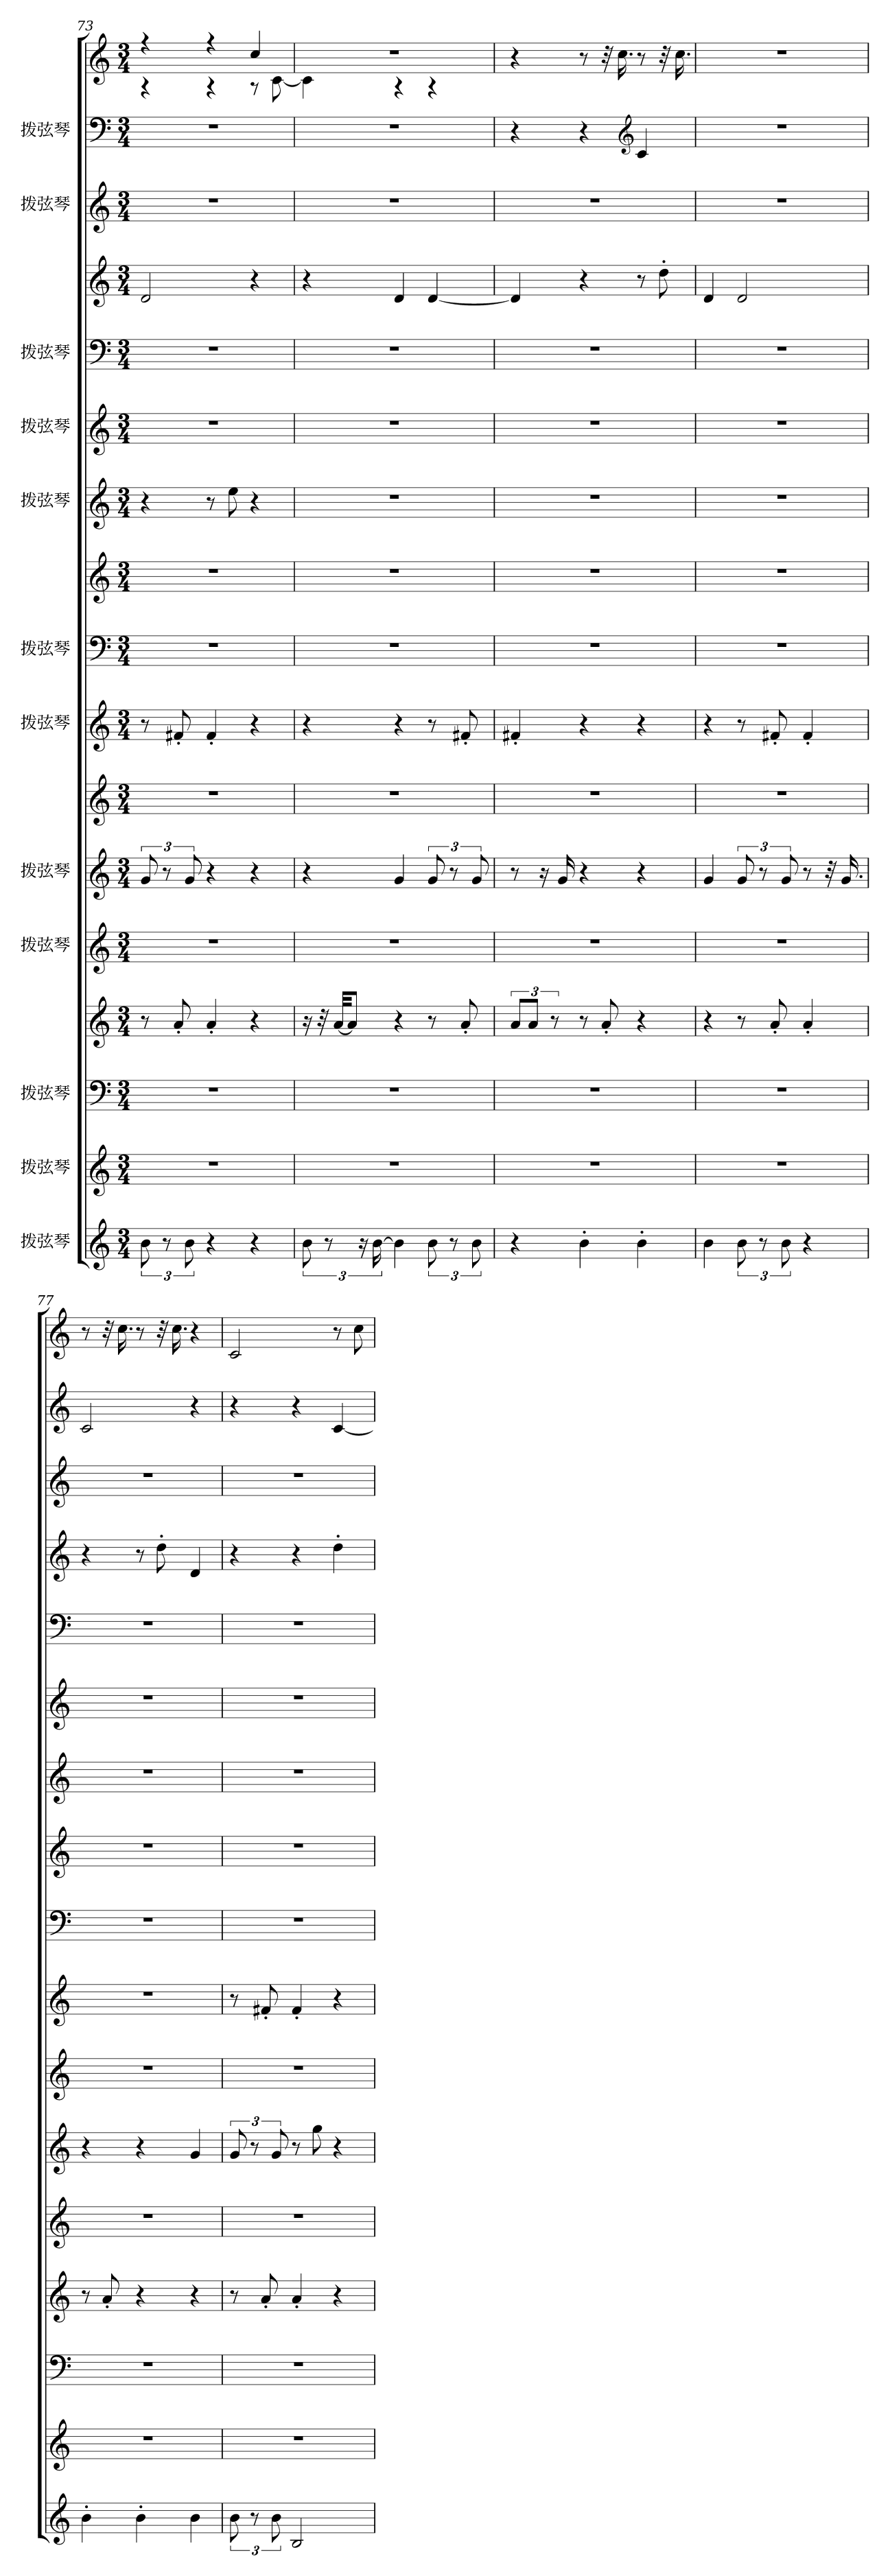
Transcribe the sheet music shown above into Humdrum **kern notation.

**kern	**kern	**kern	**kern	**kern	**kern	**kern	**kern	**kern	**kern	**kern	**kern	**kern	**kern	**kern	**kern	**kern
*part12	*part11	*part10	*part10	*part9	*part8	*part8	*part7	*part6	*part6	*part5	*part4	*part3	*part3	*part2	*part1	*part1
*staff17	*staff16	*staff15	*staff14	*staff13	*staff12	*staff11	*staff10	*staff9	*staff8	*staff7	*staff6	*staff5	*staff4	*staff3	*staff2	*staff1
*I"拨弦琴	*I"拨弦琴	*I"拨弦琴	*	*I"拨弦琴	*I"拨弦琴	*	*I"拨弦琴	*I"拨弦琴	*	*I"拨弦琴	*I"拨弦琴	*I"拨弦琴	*	*I"拨弦琴	*I"拨弦琴	*
*clefG2	*clefG2	*clefF4	*clefG2	*clefG2	*clefG2	*clefG2	*clefG2	*clefF4	*clefG2	*clefG2	*clefG2	*clefF4	*clefG2	*clefG2	*clefF4	*clefG2
*k[]	*k[]	*k[]	*k[]	*k[]	*k[]	*k[]	*k[]	*k[]	*k[]	*k[]	*k[]	*k[]	*k[]	*k[]	*k[]	*k[]
*M3/4	*M3/4	*M3/4	*M3/4	*M3/4	*M3/4	*M3/4	*M3/4	*M3/4	*M3/4	*M3/4	*M3/4	*M3/4	*M3/4	*M3/4	*M3/4	*M3/4
=73	=73	=73	=73	=73	=73	=73	=73	=73	=73	=73	=73	=73	=73	=73	=73	=73
*	*	*	*	*	*	*	*	*	*	*	*	*	*	*	*	*^
12b\	2.r	2.r	8r	2.r	12g/	2.r	8r	2.r	2.r	4r	2.r	2.r	2d/	2.r	2.r	4r	4r
12r	.	.	.	.	12r	.	.	.	.	.	.	.	.	.	.	.	.
.	.	.	8a'/	.	.	.	8f#X'/	.	.	.	.	.	.	.	.	.	.
12b\	.	.	.	.	12g/	.	.	.	.	.	.	.	.	.	.	.	.
4r	.	.	4a'/	.	4r	.	4f#'/	.	.	8r	.	.	.	.	.	4r	4r
.	.	.	.	.	.	.	.	.	.	8ee\	.	.	.	.	.	.	.
4r	.	.	4r	.	4r	.	4r	.	.	4r	.	.	4r	.	.	4cc/	8r
.	.	.	.	.	.	.	.	.	.	.	.	.	.	.	.	.	[8c\
=74	=74	=74	=74	=74	=74	=74	=74	=74	=74	=74	=74	=74	=74	=74	=74	=74	=74
12b\	2.r	2.r	16r	2.r	4r	2.r	4r	2.r	2.r	2.r	2.r	2.r	4r	2.r	2.r	2.r	4c\]
.	.	.	32r	.	.	.	.	.	.	.	.	.	.	.	.	.	.
12r	.	.	.	.	.	.	.	.	.	.	.	.	.	.	.	.	.
.	.	.	[32a/KKL	.	.	.	.	.	.	.	.	.	.	.	.	.	.
.	.	.	8a/J]	.	.	.	.	.	.	.	.	.	.	.	.	.	.
24r	.	.	.	.	.	.	.	.	.	.	.	.	.	.	.	.	.
[24b\	.	.	.	.	.	.	.	.	.	.	.	.	.	.	.	.	.
4b\]	.	.	4r	.	4g/	.	4r	.	.	.	.	.	4d/	.	.	.	4r
12b\	.	.	8r	.	12g/	.	8r	.	.	.	.	.	[4d/	.	.	.	4r
12r	.	.	.	.	12r	.	.	.	.	.	.	.	.	.	.	.	.
.	.	.	8a'/	.	.	.	8f#X'/	.	.	.	.	.	.	.	.	.	.
12b\	.	.	.	.	12g/	.	.	.	.	.	.	.	.	.	.	.	.
*	*	*	*	*	*	*	*	*	*	*	*	*	*	*	*	*v	*v
=75	=75	=75	=75	=75	=75	=75	=75	=75	=75	=75	=75	=75	=75	=75	=75	=75
4r	2.r	2.r	12a/L	2.r	8r	2.r	4f#X'/	2.r	2.r	2.r	2.r	2.r	4d/]	2.r	4r	4r
.	.	.	12a/J	.	.	.	.	.	.	.	.	.	.	.	.	.
.	.	.	.	.	16r	.	.	.	.	.	.	.	.	.	.	.
.	.	.	12r	.	.	.	.	.	.	.	.	.	.	.	.	.
.	.	.	.	.	16g/	.	.	.	.	.	.	.	.	.	.	.
4b'\	.	.	8r	.	4r	.	4r	.	.	.	.	.	4r	.	4r	8r
.	.	.	8a'/	.	.	.	.	.	.	.	.	.	.	.	.	32r
.	.	.	.	.	.	.	.	.	.	.	.	.	.	.	.	16.cc\
*	*	*	*	*	*	*	*	*	*	*	*	*	*	*	*clefG2	*
4b'\	.	.	4r	.	4r	.	4r	.	.	.	.	.	8r	.	4c/	8r
.	.	.	.	.	.	.	.	.	.	.	.	.	8dd'\	.	.	32r
.	.	.	.	.	.	.	.	.	.	.	.	.	.	.	.	16.cc\
!!LO:PB:g=z
=76	=76	=76	=76	=76	=76	=76	=76	=76	=76	=76	=76	=76	=76	=76	=76	=76
4b\	2.r	2.r	4r	2.r	4g/	2.r	4r	2.r	2.r	2.r	2.r	2.r	4d/	2.r	2.r	2.r
12b\	.	.	8r	.	12g/	.	8r	.	.	.	.	.	2d/	.	.	.
12r	.	.	.	.	12r	.	.	.	.	.	.	.	.	.	.	.
.	.	.	8a'/	.	.	.	8f#X'/	.	.	.	.	.	.	.	.	.
12b\	.	.	.	.	12g/	.	.	.	.	.	.	.	.	.	.	.
4r	.	.	4a'/	.	8r	.	4f#'/	.	.	.	.	.	.	.	.	.
.	.	.	.	.	32r	.	.	.	.	.	.	.	.	.	.	.
.	.	.	.	.	16.g/	.	.	.	.	.	.	.	.	.	.	.
=77	=77	=77	=77	=77	=77	=77	=77	=77	=77	=77	=77	=77	=77	=77	=77	=77
4b'\	2.r	2.r	8r	2.r	4r	2.r	2.r	2.r	2.r	2.r	2.r	2.r	4r	2.r	2c/	8r
.	.	.	8a'/	.	.	.	.	.	.	.	.	.	.	.	.	32r
.	.	.	.	.	.	.	.	.	.	.	.	.	.	.	.	16.cc\
4b'\	.	.	4r	.	4r	.	.	.	.	.	.	.	8r	.	.	8r
.	.	.	.	.	.	.	.	.	.	.	.	.	8dd'\	.	.	32r
.	.	.	.	.	.	.	.	.	.	.	.	.	.	.	.	16.cc\
4b\	.	.	4r	.	4g/	.	.	.	.	.	.	.	4d/	.	4r	4r
=78	=78	=78	=78	=78	=78	=78	=78	=78	=78	=78	=78	=78	=78	=78	=78	=78
12b\	2.r	2.r	8r	2.r	12g/	2.r	8r	2.r	2.r	2.r	2.r	2.r	4r	2.r	4r	2c/
12r	.	.	.	.	12r	.	.	.	.	.	.	.	.	.	.	.
.	.	.	8a'/	.	.	.	8f#X'/	.	.	.	.	.	.	.	.	.
12b\	.	.	.	.	12g/	.	.	.	.	.	.	.	.	.	.	.
2B/	.	.	4a'/	.	8r	.	4f#'/	.	.	.	.	.	4r	.	4r	.
.	.	.	.	.	8gg\	.	.	.	.	.	.	.	.	.	.	.
.	.	.	4r	.	4r	.	4r	.	.	.	.	.	4dd'\	.	[4c/	8r
.	.	.	.	.	.	.	.	.	.	.	.	.	.	.	.	8cc\
=	=	=	=	=	=	=	=	=	=	=	=	=	=	=	=	=
*-	*-	*-	*-	*-	*-	*-	*-	*-	*-	*-	*-	*-	*-	*-	*-	*-
